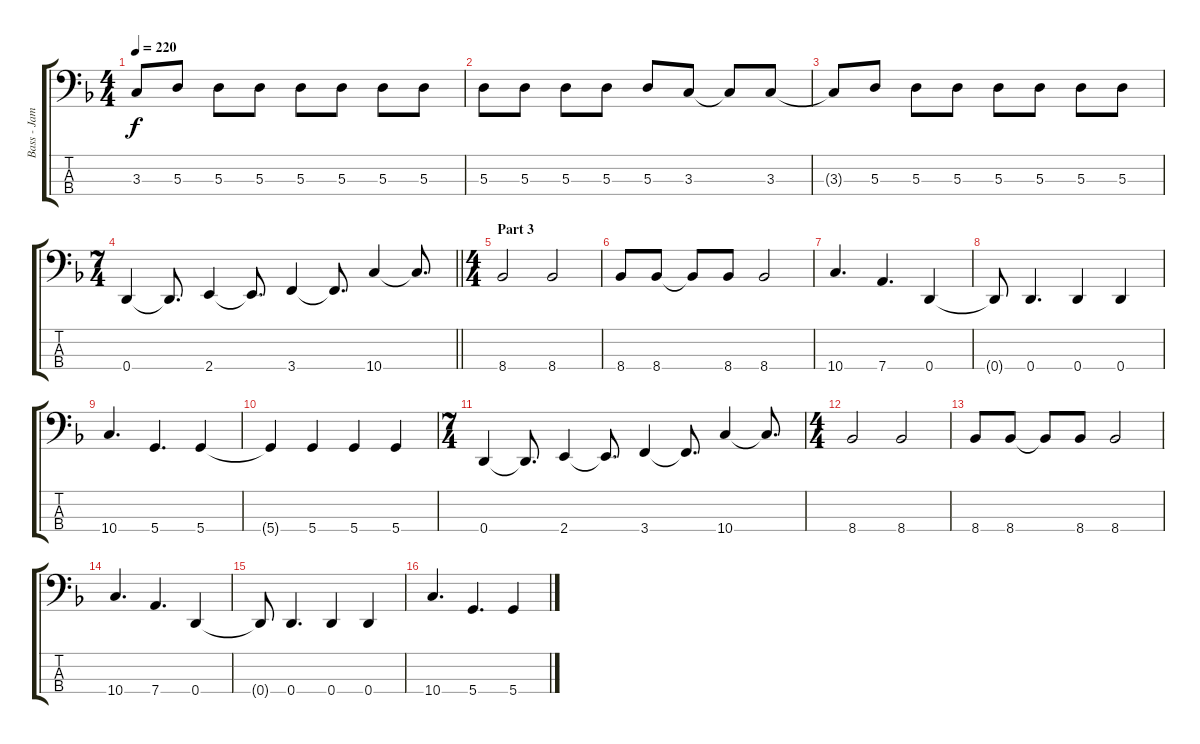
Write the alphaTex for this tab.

\track ("Bass - James Johnston" "Bass - Jam") {instrument electricbassfinger}
\staff {score tabs}
\tuning (G2 D2 A1 D1) {hide}
\ts (4 4)
\tempo 220
\clef f4
\ks dminor
3.3{t}.8{dy f} 5.3.8 5.3.8 5.3.8 5.3.8 5.3.8 5.3.8 5.3.8 |
5.3.8 5.3.8 5.3.8 5.3.8 5.3.8 3.3.8 3.3{t}.8 3.3.8 |
3.3{t}.8 5.3.8 5.3.8 5.3.8 5.3.8 5.3.8 5.3.8 5.3.8 |
\ts (7 4)
\barLineRight lightlight
0.4.4 0.4{t}.8{d} 2.4.4 2.4{t}.8{d} 3.4.4 3.4{t}.8{d} 10.4.4 10.4{t}.8{d} |
\ts (4 4)
\section ("" "Part 3")
8.4.2 8.4.2 |
8.4.8 8.4.8 8.4{t}.8 8.4.8 8.4.2 |
10.4.4{d} 7.4.4{d} 0.4.4 |
0.4{t}.8 0.4.4{d} 0.4.4 0.4.4 |
10.4.4{d} 5.4.4{d} 5.4.4 |
5.4{t}.4 5.4.4 5.4.4 5.4.4 |
\ts (7 4)
0.4.4 0.4{t}.8{d} 2.4.4 2.4{t}.8{d} 3.4.4 3.4{t}.8{d} 10.4.4 10.4{t}.8{d} |
\ts (4 4)
8.4.2 8.4.2 |
8.4.8 8.4.8 8.4{t}.8 8.4.8 8.4.2 |
10.4.4{d} 7.4.4{d} 0.4.4 |
0.4{t}.8 0.4.4{d} 0.4.4 0.4.4 |
10.4.4{d} 5.4.4{d} 5.4.4
